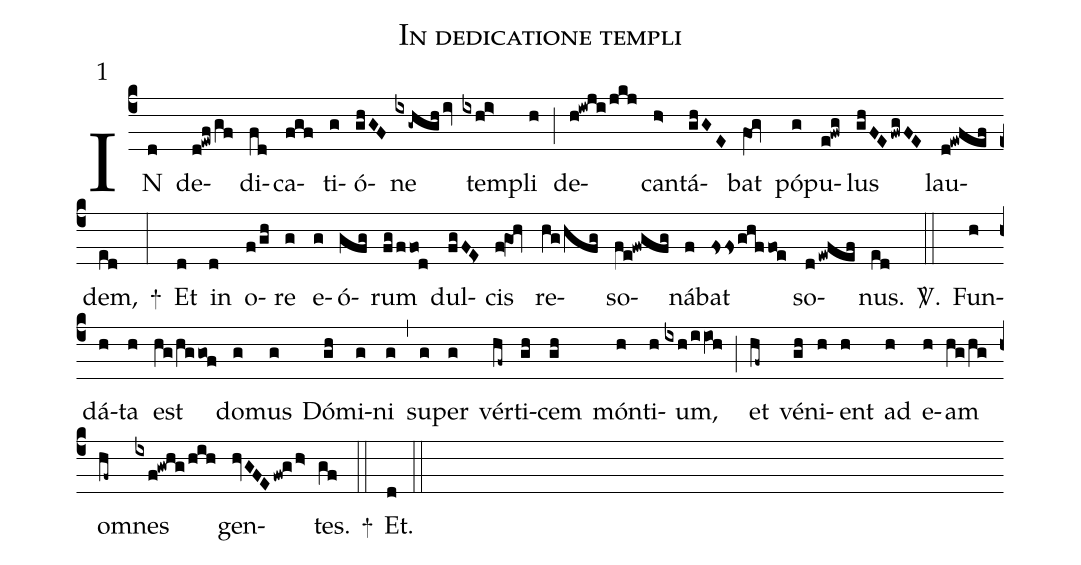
name: In dedicatione templi;
mode: 1;
%%
(c4)
IN(d) de(d!ewf/gf)di(fd)ca(fgf)ti(g)ó(ghGF)ne(ix-ghgh/iv) tem(ixhi>)pli(h) (;)
de(h!iwji/jkj)can(h>)tá(ghGE)bat(fO!gv) pó(g)pu(e!fwg)lus(ghFEfwgFE) lau(d!ewfef)dem,(ed) +(:)
Et(d) in(d) o(f/gh)re(g) e(g)ó(gfg)rum(fg/ffo!d) dul(fgFE>)cis(f!gO!hv) re(hg/hfg)so(fe!fwgfg)ná(f)bat(fssghffo!e) so(dewfef)nus.(ed) <sp>V/</sp>.(::)
Fun(h)dá(h)ta(h) est(hg/hggo!f) do(g)mus(g) Dó(gh)mi(g)ni(g) (,)
su(g)per(g) vér(hf~)ti(gh)cem(gh) món(h)ti(h)um,(ixh/iiO!h) (;)
et(hf~) vé(gh)ni(h)ent(h) ad(h) e(h)am(hg/hg) o(hf~)mnes(ixf!gwhg/hih) gen(hvGFEfw!g/h>)tes.(gf) +(::)
Et.(d) (::)
